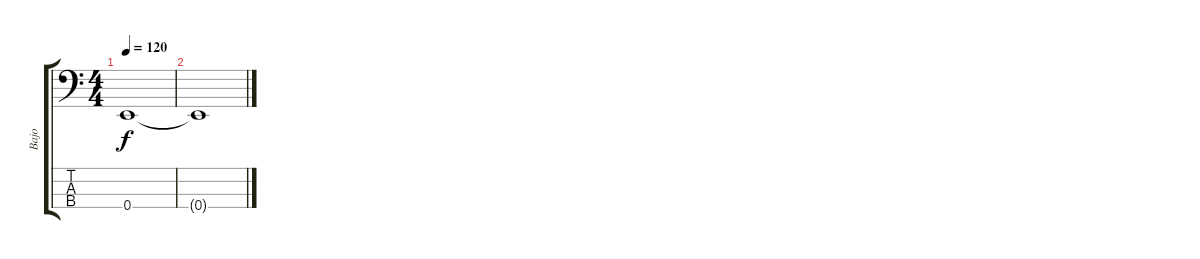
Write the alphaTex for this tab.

\track ("Bajo" "Bajo") {instrument electricbassfinger}
\staff {score tabs}
\tuning (G2 D2 A1 E1) {hide}
\ts (4 4)
\tempo 120
\clef f4
\ks c
0.4.1{dy f} |
0.4{t}.1
